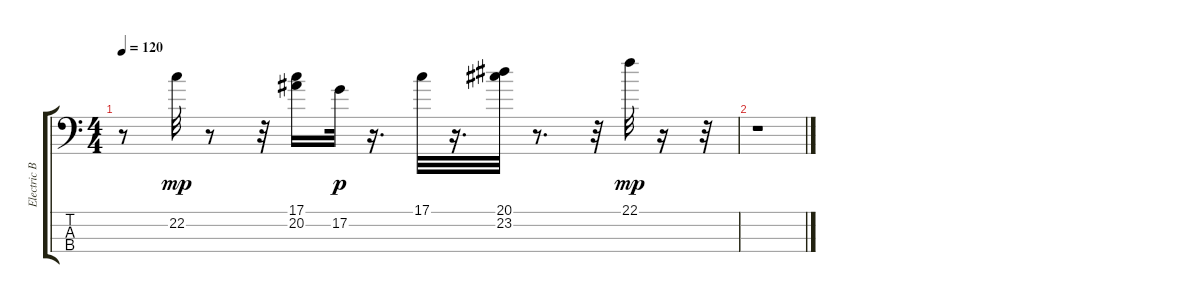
\track ("Electric Bass" "Electric B") {instrument electricbassfinger}
\staff {score tabs}
\tuning (G2 D2 A1 E1) {hide}
\ts (4 4)
\tempo 120
\clef f4
\ks c
r.8{dy mp} 22.2.32 r.8 r.32 (17.1 20.2).16 17.2.32{dy p} r.16{d} 17.1.32 r.16{d} (20.1 23.2).32 r.8{d} r.32 22.1.32{dy mp} r.16 r.32 |
r.1
